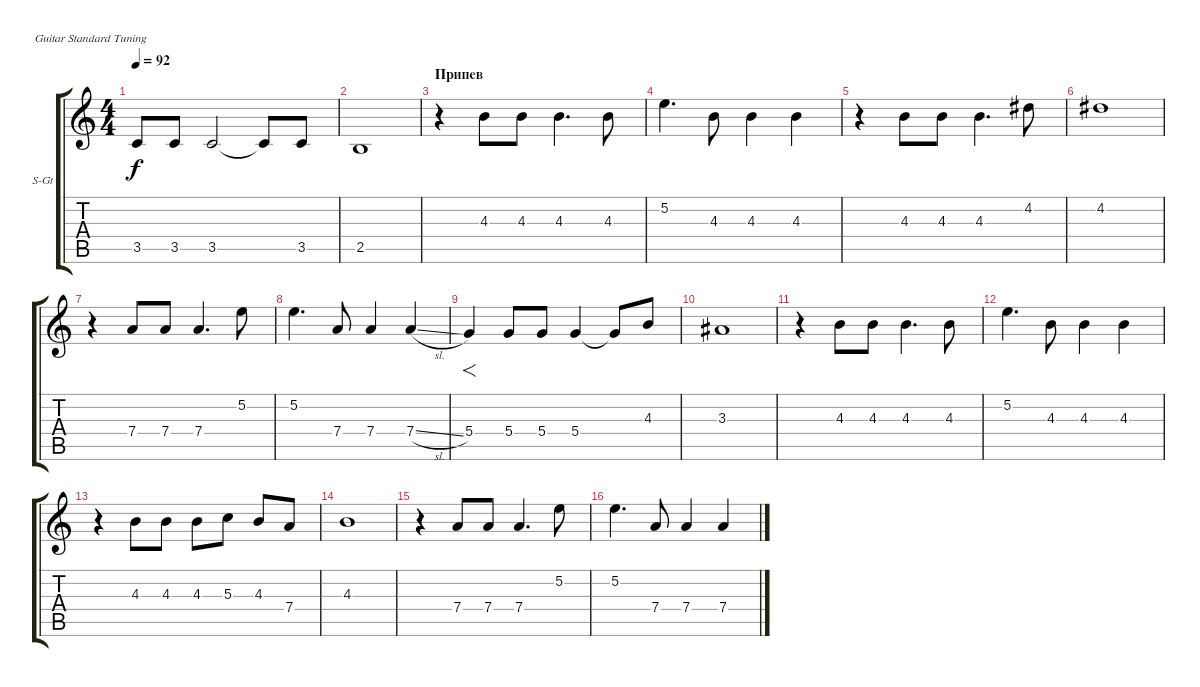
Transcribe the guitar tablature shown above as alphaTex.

\defaultSystemsLayout 4
\bracketExtendMode groupsimilarinstruments
\firstSystemTrackNameOrientation horizontal
\otherSystemsTrackNameOrientation horizontal
\track ("В. Бутусов (вокал)" "S-Gt") {instrument acousticguitarsteel}
\staff {score tabs}
\tuning (E4 B3 G3 D3 A2 E2)
\ts (4 4)
\tempo 92
\clef g2
\ks c
3.5.8{dy f} 3.5.8 3.5.2 3.5{t}.8 3.5.8 |
2.5.1 |
\section ("" "Припев")
r.4 4.3.8 4.3.8 4.3.4{d} 4.3.8 |
5.2.4{d} 4.3.8 4.3.4 4.3.4 |
r.4 4.3.8 4.3.8 4.3.4{d} 4.2.8 |
4.2.1 |
r.4 7.4.8 7.4.8 7.4.4{d} 5.2.8 |
5.2.4{d} 7.4.8 7.4.4 7.4{sl}.4 |
5.4.4{f} 5.4.8 5.4.8 5.4.4 5.4{t}.8 4.3.8 |
3.3.1 |
r.4 4.3.8 4.3.8 4.3.4{d} 4.3.8 |
5.2.4{d} 4.3.8 4.3.4 4.3.4 |
r.4 4.3.8 4.3.8 4.3.8 5.3.8 4.3.8 7.4.8 |
4.3.1 |
r.4 7.4.8 7.4.8 7.4.4{d} 5.2.8 |
5.2.4{d} 7.4.8 7.4.4 7.4{sl}.4
